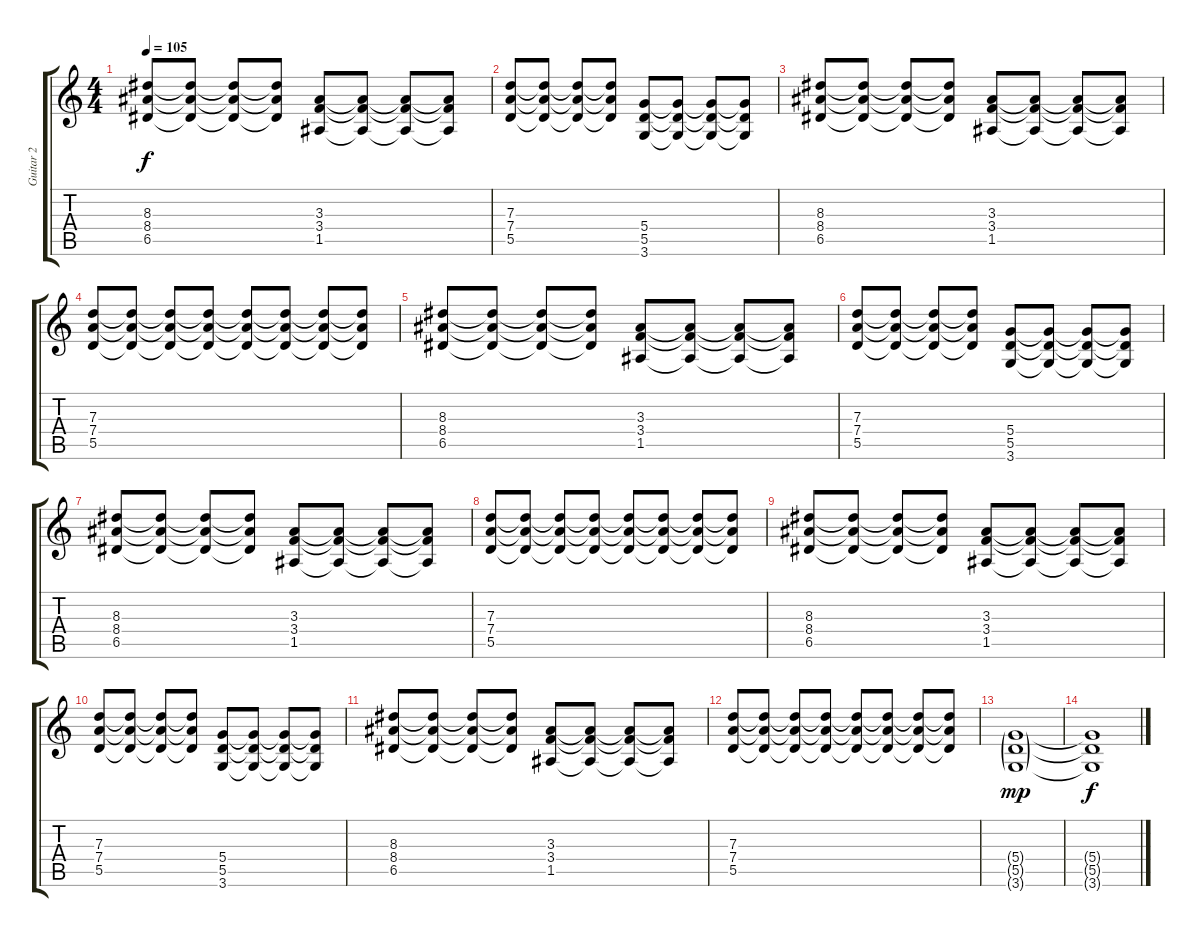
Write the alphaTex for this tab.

\track ("Guitar 2" "Guitar 2") {instrument distortionguitar}
\staff {score tabs}
\tuning (E4 B3 G3 D3 A2 E2) {hide}
\ts (4 4)
\tempo 105
\clef g2
\ks c
(8.3 8.4 6.5).8{dy f} (8.3{t} 8.4{t} 6.5{t}).8 (8.3{t} 8.4{t} 6.5{t}).8 (8.3{t} 8.4{t} 6.5{t}).8 (3.3 3.4 1.5).8 (3.3{t} 3.4{t} 1.5{t}).8 (3.3{t} 3.4{t} 1.5{t}).8 (3.3{t} 3.4{t} 1.5{t}).8 |
(7.3 7.4 5.5).8 (7.3{t} 7.4{t} 5.5{t}).8 (7.3{t} 7.4{t} 5.5{t}).8 (7.3{t} 7.4{t} 5.5{t}).8 (5.4 5.5 3.6).8 (5.4{t} 5.5{t} 3.6{t}).8 (5.4{t} 5.5{t} 3.6{t}).8 (5.4{t} 5.5{t} 3.6{t}).8 |
(8.3 8.4 6.5).8 (8.3{t} 8.4{t} 6.5{t}).8 (8.3{t} 8.4{t} 6.5{t}).8 (8.3{t} 8.4{t} 6.5{t}).8 (3.3 3.4 1.5).8 (3.3{t} 3.4{t} 1.5{t}).8 (3.3{t} 3.4{t} 1.5{t}).8 (3.3{t} 3.4{t} 1.5{t}).8 |
(7.3 7.4 5.5).8 (7.3{t} 7.4{t} 5.5{t}).8 (7.3{t} 7.4{t} 5.5{t}).8 (7.3{t} 7.4{t} 5.5{t}).8 (7.3{t} 7.4{t} 5.5{t}).8 (7.3{t} 7.4{t} 5.5{t}).8 (7.3{t} 7.4{t} 5.5{t}).8 (7.3{t} 7.4{t} 5.5{t}).8 |
(8.3 8.4 6.5).8 (8.3{t} 8.4{t} 6.5{t}).8 (8.3{t} 8.4{t} 6.5{t}).8 (8.3{t} 8.4{t} 6.5{t}).8 (3.3 3.4 1.5).8 (3.3{t} 3.4{t} 1.5{t}).8 (3.3{t} 3.4{t} 1.5{t}).8 (3.3{t} 3.4{t} 1.5{t}).8 |
(7.3 7.4 5.5).8 (7.3{t} 7.4{t} 5.5{t}).8 (7.3{t} 7.4{t} 5.5{t}).8 (7.3{t} 7.4{t} 5.5{t}).8 (5.4 5.5 3.6).8 (5.4{t} 5.5{t} 3.6{t}).8 (5.4{t} 5.5{t} 3.6{t}).8 (5.4{t} 5.5{t} 3.6{t}).8 |
(8.3 8.4 6.5).8 (8.3{t} 8.4{t} 6.5{t}).8 (8.3{t} 8.4{t} 6.5{t}).8 (8.3{t} 8.4{t} 6.5{t}).8 (3.3 3.4 1.5).8 (3.3{t} 3.4{t} 1.5{t}).8 (3.3{t} 3.4{t} 1.5{t}).8 (3.3{t} 3.4{t} 1.5{t}).8 |
(7.3 7.4 5.5).8 (7.3{t} 7.4{t} 5.5{t}).8 (7.3{t} 7.4{t} 5.5{t}).8 (7.3{t} 7.4{t} 5.5{t}).8 (7.3{t} 7.4{t} 5.5{t}).8 (7.3{t} 7.4{t} 5.5{t}).8 (7.3{t} 7.4{t} 5.5{t}).8 (7.3{t} 7.4{t} 5.5{t}).8 |
(8.3 8.4 6.5).8 (8.3{t} 8.4{t} 6.5{t}).8 (8.3{t} 8.4{t} 6.5{t}).8 (8.3{t} 8.4{t} 6.5{t}).8 (3.3 3.4 1.5).8 (3.3{t} 3.4{t} 1.5{t}).8 (3.3{t} 3.4{t} 1.5{t}).8 (3.3{t} 3.4{t} 1.5{t}).8 |
(7.3 7.4 5.5).8 (7.3{t} 7.4{t} 5.5{t}).8 (7.3{t} 7.4{t} 5.5{t}).8 (7.3{t} 7.4{t} 5.5{t}).8 (5.4 5.5 3.6).8 (5.4{t} 5.5{t} 3.6{t}).8 (5.4{t} 5.5{t} 3.6{t}).8 (5.4{t} 5.5{t} 3.6{t}).8 |
(8.3 8.4 6.5).8 (8.3{t} 8.4{t} 6.5{t}).8 (8.3{t} 8.4{t} 6.5{t}).8 (8.3{t} 8.4{t} 6.5{t}).8 (3.3 3.4 1.5).8 (3.3{t} 3.4{t} 1.5{t}).8 (3.3{t} 3.4{t} 1.5{t}).8 (3.3{t} 3.4{t} 1.5{t}).8 |
(7.3 7.4 5.5).8 (7.3{t} 7.4{t} 5.5{t}).8 (7.3{t} 7.4{t} 5.5{t}).8 (7.3{t} 7.4{t} 5.5{t}).8 (7.3{t} 7.4{t} 5.5{t}).8 (7.3{t} 7.4{t} 5.5{t}).8 (7.3{t} 7.4{t} 5.5{t}).8 (7.3{t} 7.4{t} 5.5{t}).8 |
(5.4{g} 5.5{g} 3.6{g}).1{dy mp volume 5} |
(5.4{t} 5.5{t} 3.6{t}).1{dy f}
